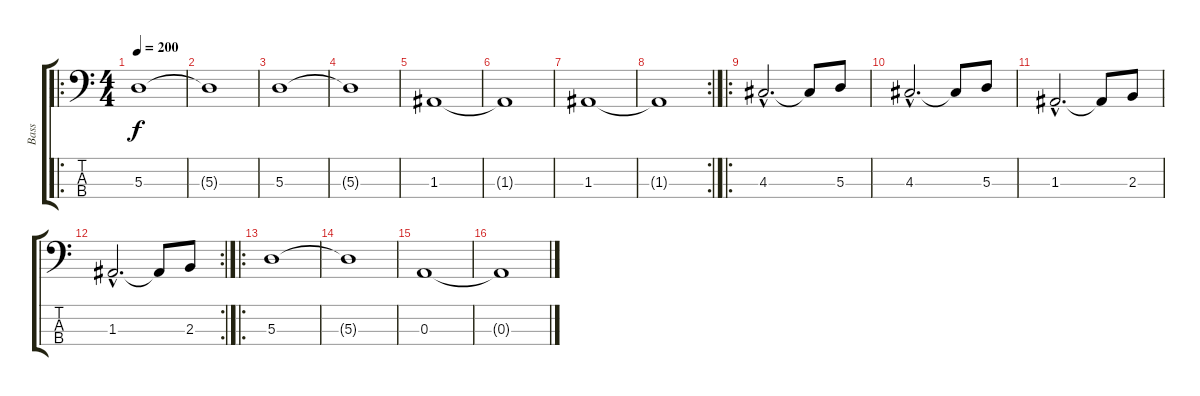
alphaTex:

\track ("Bass" "Bass") {instrument electricbassfinger}
\staff {score tabs}
\tuning (G2 D2 A1 E1) {hide}
\ro
\ts (4 4)
\tempo 200
\clef f4
\ks c
5.3.1{dy f instrument electricbassfinger} |
5.3{t}.1 |
5.3.1 |
5.3{t}.1 |
1.3.1 |
1.3{t}.1 |
1.3.1 |
\rc 2
1.3{t}.1 |
\ro
4.3{hac}.2{d} 4.3{t}.8 5.3.8 |
4.3{hac}.2{d} 4.3{t}.8 5.3.8 |
1.3{hac}.2{d} 1.3{t}.8 2.3.8 |
\rc 2
1.3{hac}.2{d} 1.3{t}.8 2.3.8 |
\ro
5.3.1 |
5.3{t}.1 |
0.3.1 |
0.3{t}.1
